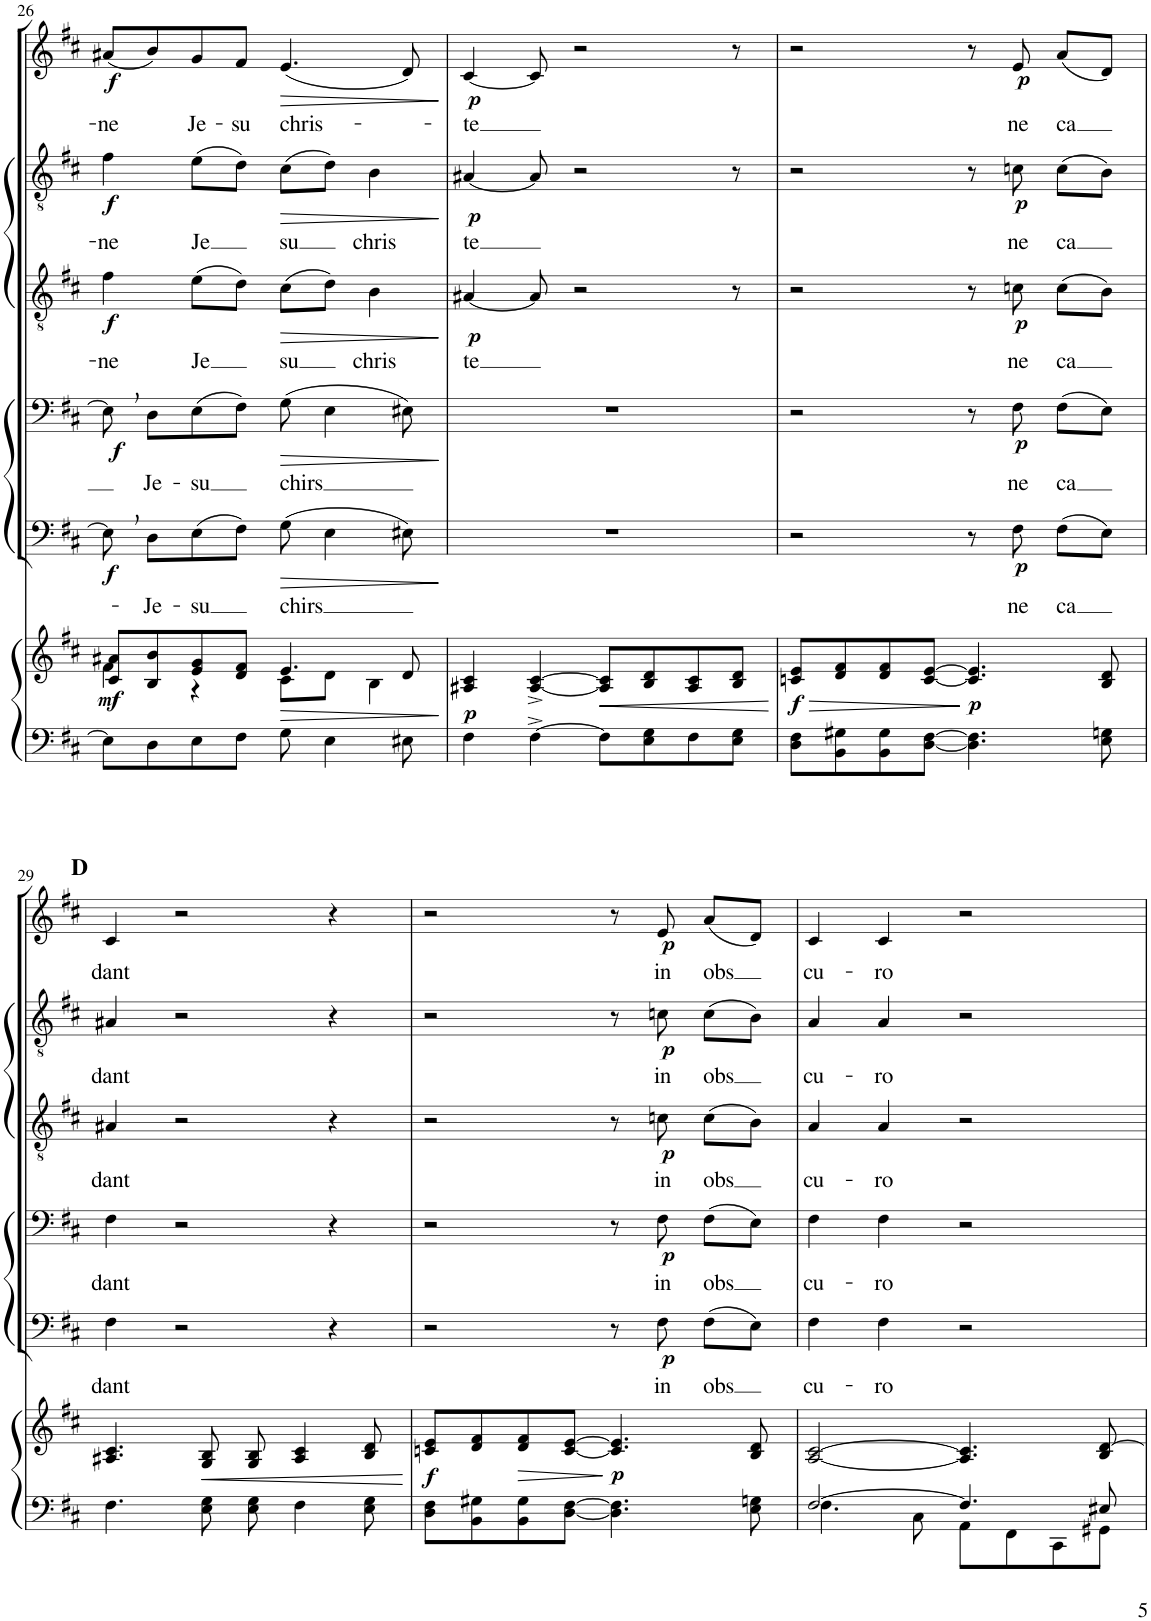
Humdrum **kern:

**kern	**kern	**dynam	**kern	**text	**dynam	**kern	**text	**dynam	**kern	**text	**dynam	**kern	**text	**dynam	**kern	**text	**dynam
*part6	*part6	*part6	*part5	*part5	*part5	*part4	*part4	*part4	*part3	*part3	*part3	*part2	*part2	*part2	*part1	*part1	*part1
*staff7	*staff6	*staff6/7	*staff5	*staff5	*staff5	*staff4	*staff4	*staff4	*staff3	*staff3	*staff3	*staff2	*staff2	*staff2	*staff1	*staff1	*staff1
*I"PIANO	*	*	*I"BASSES II	*	*	*I"BASSES I	*	*	*I"TÉNORS II	*	*	*I"TÉNORS I	*	*	*I"ALTOS	*	*
*I'Pno	*	*	*	*	*	*	*	*	*	*	*	*	*	*	*	*	*
!!LO:PB:g=z
*clefF4	*clefG2	*	*clefF4	*	*	*clefF4	*	*	*clefGv2	*	*	*clefGv2	*	*	*clefG2	*	*
*k[f#c#]	*k[f#c#]	*	*k[f#c#]	*	*	*k[f#c#]	*	*	*k[f#c#]	*	*	*k[f#c#]	*	*	*k[f#c#]	*	*
*M4/4	*M4/4	*	*M4/4	*	*	*M4/4	*	*	*M4/4	*	*	*M4/4	*	*	*M4/4	*	*
=26	=26	=26	=26	=26	=26	=26	=26	=26	=26	=26	=26	=26	=26	=26	=26	=26	=26
*	*^	*	*	*	*	*	*	*	*	*	*	*	*	*	*	*	*
!	!	!	!LO:DY:b	!	!	!LO:DY:b	!	!	!LO:DY:b	!	!LO:LY:b	!LO:DY:b	!	!LO:LY:b	!LO:DY:b	!	!LO:LY:b	!LO:DY:b
8E\L]	8c#/ 8a#X/L	4f#\	mf	8E,\]	.	f	8E,\]	.	f	4f#\	-ne	f	4f#\	-ne	f	(8a#X/L	-ne	f
!	!	!	!	!	!LO:LY:b	!	!	!LO:LY:b	!	!	!	!	!	!	!	!	!	!
8D\	8B/ 8b/	.	.	8D\L	Je-	.	8D\L	Je-	.	.	.	.	.	.	.	8b/)	.	.
!	!	!	!	!	!LO:LY:b	!	!	!LO:LY:b	!	!	!LO:LY:b	!	!	!LO:LY:b	!	!	!LO:LY:b	!
8E\	8e/ 8g/	4r	.	(8E\	-su	.	(8E\	-su	.	(8e\L	Je	.	(8e\L	Je	.	8g/	Je-	.
!	!	!	!	!	!	!	!	!	!	!	!	!	!	!	!	!	!LO:LY:b	!
8F#\J	8d/ 8f#/J	.	.	8F#\J)	.	.	8F#\J)	.	.	8d\J)	.	.	8d\J)	.	.	8f#/J	-su	.
!	!	!	!LO:HP:b	!	!LO:LY:b	!LO:HP:b	!	!LO:LY:b	!LO:HP:b	!	!LO:LY:b	!LO:HP:b	!	!LO:LY:b	!LO:HP:b	!	!LO:LY:b	!LO:HP:b
8G\	4.e/	8c#\L	>	(8G\	chirs	>	(8G\	chirs	>	(8c#\L	su	>	(8c#\L	su	>	(4.e/	chris-	>
4E\	.	8d\J	.	4E\	.	.	4E\	.	.	8d\J)	.	.	8d\J)	.	.	.	.	.
!	!	!	!	!	!	!	!	!	!	!	!LO:LY:b	!	!	!LO:LY:b	!	!	!	!
.	.	4B\	.	.	.	.	.	.	.	4B\	chris	.	4B\	chris	.	.	.	.
8E#X\	8d/	.	.	8E#X\)	.	.	8E#X\)	.	.	.	.	.	.	.	.	8d/)	.	.
*	*v	*v	*	*	*	*	*	*	*	*	*	*	*	*	*	*	*	*
.	.	]	.	.	]	.	.	]	.	.	]	.	.	]	.	.	]
=27	=27	=27	=27	=27	=27	=27	=27	=27	=27	=27	=27	=27	=27	=27	=27	=27	=27
!	!	!LO:DY:b	!	!	!	!	!	!	!	!LO:LY:b	!LO:DY:b	!	!LO:LY:b	!LO:DY:b	!	!LO:LY:b	!LO:DY:b
4F#\	4A#X/ 4c#/	p	1r	.	.	1r	.	.	[4A#X/	te	p	[4A#X/	te	p	[4c#/	te	p
[4F#^\	[4A#/^ [4c#/^	.	.	.	.	.	.	.	8A#/]	.	.	8A#/]	.	.	8c#/]	.	.
.	.	.	.	.	.	.	.	.	2r	.	.	2r	.	.	2r	.	.
!	!	!LO:HP:b	!	!	!	!	!	!	!	!	!	!	!	!	!	!	!
8F#\L]	8A#/] 8c#/]L	<	.	.	.	.	.	.	.	.	.	.	.	.	.	.	.
8E\ 8G\	8B/ 8d/	.	.	.	.	.	.	.	.	.	.	.	.	.	.	.	.
8F#\	8A#/ 8c#/	.	.	.	.	.	.	.	.	.	.	.	.	.	.	.	.
8E\ 8G\J	8B/ 8d/J	.	.	.	.	.	.	.	8r	.	.	8r	.	.	8r	.	.
.	.	[	.	.	.	.	.	.	.	.	.	.	.	.	.	.	.
=28	=28	=28	=28	=28	=28	=28	=28	=28	=28	=28	=28	=28	=28	=28	=28	=28	=28
!	!	!LO:HP:b	!	!	!	!	!	!	!	!	!	!	!	!	!	!	!
!	!	!LO:DY:n=1:b	!	!	!	!	!	!	!	!	!	!	!	!	!	!	!
8D\ 8F#\L	8cn/ 8e/L	> f	2r	.	.	2r	.	.	2r	.	.	2r	.	.	2r	.	.
8BB\ 8G#X\	8d/ 8f#/	.	.	.	.	.	.	.	.	.	.	.	.	.	.	.	.
8BB\ 8G#\	8d/ 8f#/	.	.	.	.	.	.	.	.	.	.	.	.	.	.	.	.
[8D\ [8F#\J	[8c/ [8e/J	.	.	.	.	.	.	.	.	.	.	.	.	.	.	.	.
!	!	!LO:DY:n=2:b	!	!	!	!	!	!	!	!	!	!	!	!	!	!	!
4.D\] 4.F#\]	4.c/] 4.e/]	] p	8r	.	.	8r	.	.	8r	.	.	8r	.	.	8r	.	.
!	!	!	!	!LO:LY:b	!LO:DY:b	!	!LO:LY:b	!LO:DY:b	!	!LO:LY:b	!LO:DY:b	!	!LO:LY:b	!LO:DY:b	!	!LO:LY:b	!LO:DY:b
.	.	.	8F#\	ne	p	8F#\	ne	p	8cn\	ne	p	8cn\	ne	p	8e/	ne	p
!	!	!	!	!LO:LY:b	!	!	!LO:LY:b	!	!	!LO:LY:b	!	!	!LO:LY:b	!	!	!LO:LY:b	!
.	.	.	(8F#\L	ca	.	(8F#\L	ca	.	(8c\L	ca	.	(8c\L	ca	.	(8a/L	ca	.
8E\ 8Gn\	8B/ 8d/	.	8E\J)	.	.	8E\J)	.	.	8B\J)	.	.	8B\J)	.	.	8d/J)	.	.
!!LO:LB:g=z
=29	=29	=29	=29	=29	=29	=29	=29	=29	=29	=29	=29	=29	=29	=29	=29	=29	=29
!	!	!	!	!LO:LY:b	!	!	!LO:LY:b	!	!	!LO:LY:b	!	!	!LO:LY:b	!	!	!LO:LY:b	!
4.F#\	4.A#X/ 4.c#/	.	4F#\	dant	.	4F#\	dant	.	4A#X/	dant	.	4A#X/	dant	.	4c#/	dant	.
.	.	.	2r	.	.	2r	.	.	2r	.	.	2r	.	.	2r	.	.
!	!	!LO:HP:b	!	!	!	!	!	!	!	!	!	!	!	!	!	!	!
8E\ 8G\	8G/ 8B/	<	.	.	.	.	.	.	.	.	.	.	.	.	.	.	.
8E\ 8G\	8G/ 8B/	.	.	.	.	.	.	.	.	.	.	.	.	.	.	.	.
4F#\	4A#/ 4c#/	.	.	.	.	.	.	.	.	.	.	.	.	.	.	.	.
.	.	.	4r	.	.	4r	.	.	4r	.	.	4r	.	.	4r	.	.
8E\ 8G\	8B/ 8d/	.	.	.	.	.	.	.	.	.	.	.	.	.	.	.	.
.	.	[	.	.	.	.	.	.	.	.	.	.	.	.	.	.	.
=30	=30	=30	=30	=30	=30	=30	=30	=30	=30	=30	=30	=30	=30	=30	=30	=30	=30
!	!	!LO:DY:b	!	!	!	!	!	!	!	!	!	!	!	!	!	!	!
8D\ 8F#\L	8cn/ 8e/L	f	2r	.	.	2r	.	.	2r	.	.	2r	.	.	2r	.	.
8BB\ 8G#X\	8d/ 8f#/	.	.	.	.	.	.	.	.	.	.	.	.	.	.	.	.
!	!	!LO:HP:b	!	!	!	!	!	!	!	!	!	!	!	!	!	!	!
8BB\ 8G#\	8d/ 8f#/	>	.	.	.	.	.	.	.	.	.	.	.	.	.	.	.
[8D\ [8F#\J	[8c/ [8e/J	.	.	.	.	.	.	.	.	.	.	.	.	.	.	.	.
!	!	!LO:DY:n=1:b	!	!	!	!	!	!	!	!	!	!	!	!	!	!	!
4.D\] 4.F#\]	4.c/] 4.e/]	] p	8r	.	.	8r	.	.	8r	.	.	8r	.	.	8r	.	.
!	!	!	!	!LO:LY:b	!LO:DY:b	!	!LO:LY:b	!LO:DY:b	!	!LO:LY:b	!LO:DY:b	!	!LO:LY:b	!LO:DY:b	!	!LO:LY:b	!LO:DY:b
.	.	.	8F#\	in	p	8F#\	in	p	8cn\	in	p	8cn\	in	p	8e/	in	p
!	!	!	!	!LO:LY:b	!	!	!LO:LY:b	!	!	!LO:LY:b	!	!	!LO:LY:b	!	!	!LO:LY:b	!
.	.	.	(8F#\L	obs	.	(8F#\L	obs	.	(8c\L	obs	.	(8c\L	obs	.	(8a/L	obs	.
8E\ 8Gn\	8B/ 8d/	.	8E\J)	.	.	8E\J)	.	.	8B\J)	.	.	8B\J)	.	.	8d/J)	.	.
=31	=31	=31	=31	=31	=31	=31	=31	=31	=31	=31	=31	=31	=31	=31	=31	=31	=31
*^	*	*	*	*	*	*	*	*	*	*	*	*	*	*	*	*	*
!	!	!	!	!	!LO:LY:b	!	!	!LO:LY:b	!	!	!LO:LY:b	!	!	!LO:LY:b	!	!	!LO:LY:b	!
[2F#/	4.F#\	[2A/ [2c#/	.	4F#\	cu-	.	4F#\	cu-	.	4A/	cu-	.	4A/	cu-	.	4c#/	cu-	.
!	!	!	!	!	!LO:LY:b	!	!	!LO:LY:b	!	!	!LO:LY:b	!	!	!LO:LY:b	!	!	!LO:LY:b	!
.	.	.	.	4F#\	-ro	.	4F#\	-ro	.	4A/	-ro	.	4A/	-ro	.	4c#/	-ro	.
.	8C#\	.	.	.	.	.	.	.	.	.	.	.	.	.	.	.	.	.
4.F#/]	8AA\L	4.A/] 4.c#/]	.	2r	.	.	2r	.	.	2r	.	.	2r	.	.	2r	.	.
.	8FF#\	.	.	.	.	.	.	.	.	.	.	.	.	.	.	.	.	.
.	8CC#\	.	.	.	.	.	.	.	.	.	.	.	.	.	.	.	.	.
8E#X/	8GG#X\J	8B/ [8d/	.	.	.	.	.	.	.	.	.	.	.	.	.	.	.	.
*v	*v	*	*	*	*	*	*	*	*	*	*	*	*	*	*	*	*	*
=	=	=	=	=	=	=	=	=	=	=	=	=	=	=	=	=	=
*-	*-	*-	*-	*-	*-	*-	*-	*-	*-	*-	*-	*-	*-	*-	*-	*-	*-
